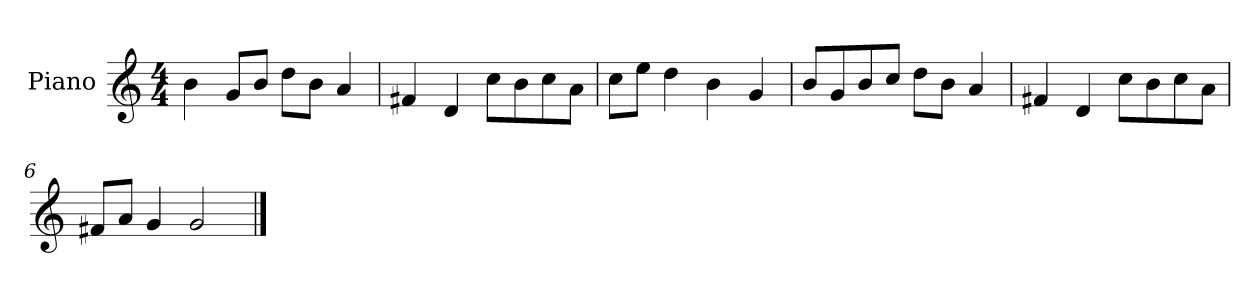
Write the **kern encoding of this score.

**kern
*part1
*staff1
*I"Piano
*I'P-no
*clefG2
*k[]
*M4/4
*MM90
=1
4b\
8g/L
8b/J
8dd\L
8b\J
4a/
=2
4f#X/
4d/
8cc\L
8b\
8cc\
8a\J
=3
8cc\L
8ee\J
4dd\
4b\
4g/
=4
8b/L
8g/
8b/
8cc/J
8dd\L
8b\J
4a/
=5
4f#X/
4d/
8cc\L
8b\
8cc\
8a\J
=6
8f#X/L
8a/J
4g/
2g/
==
*-
